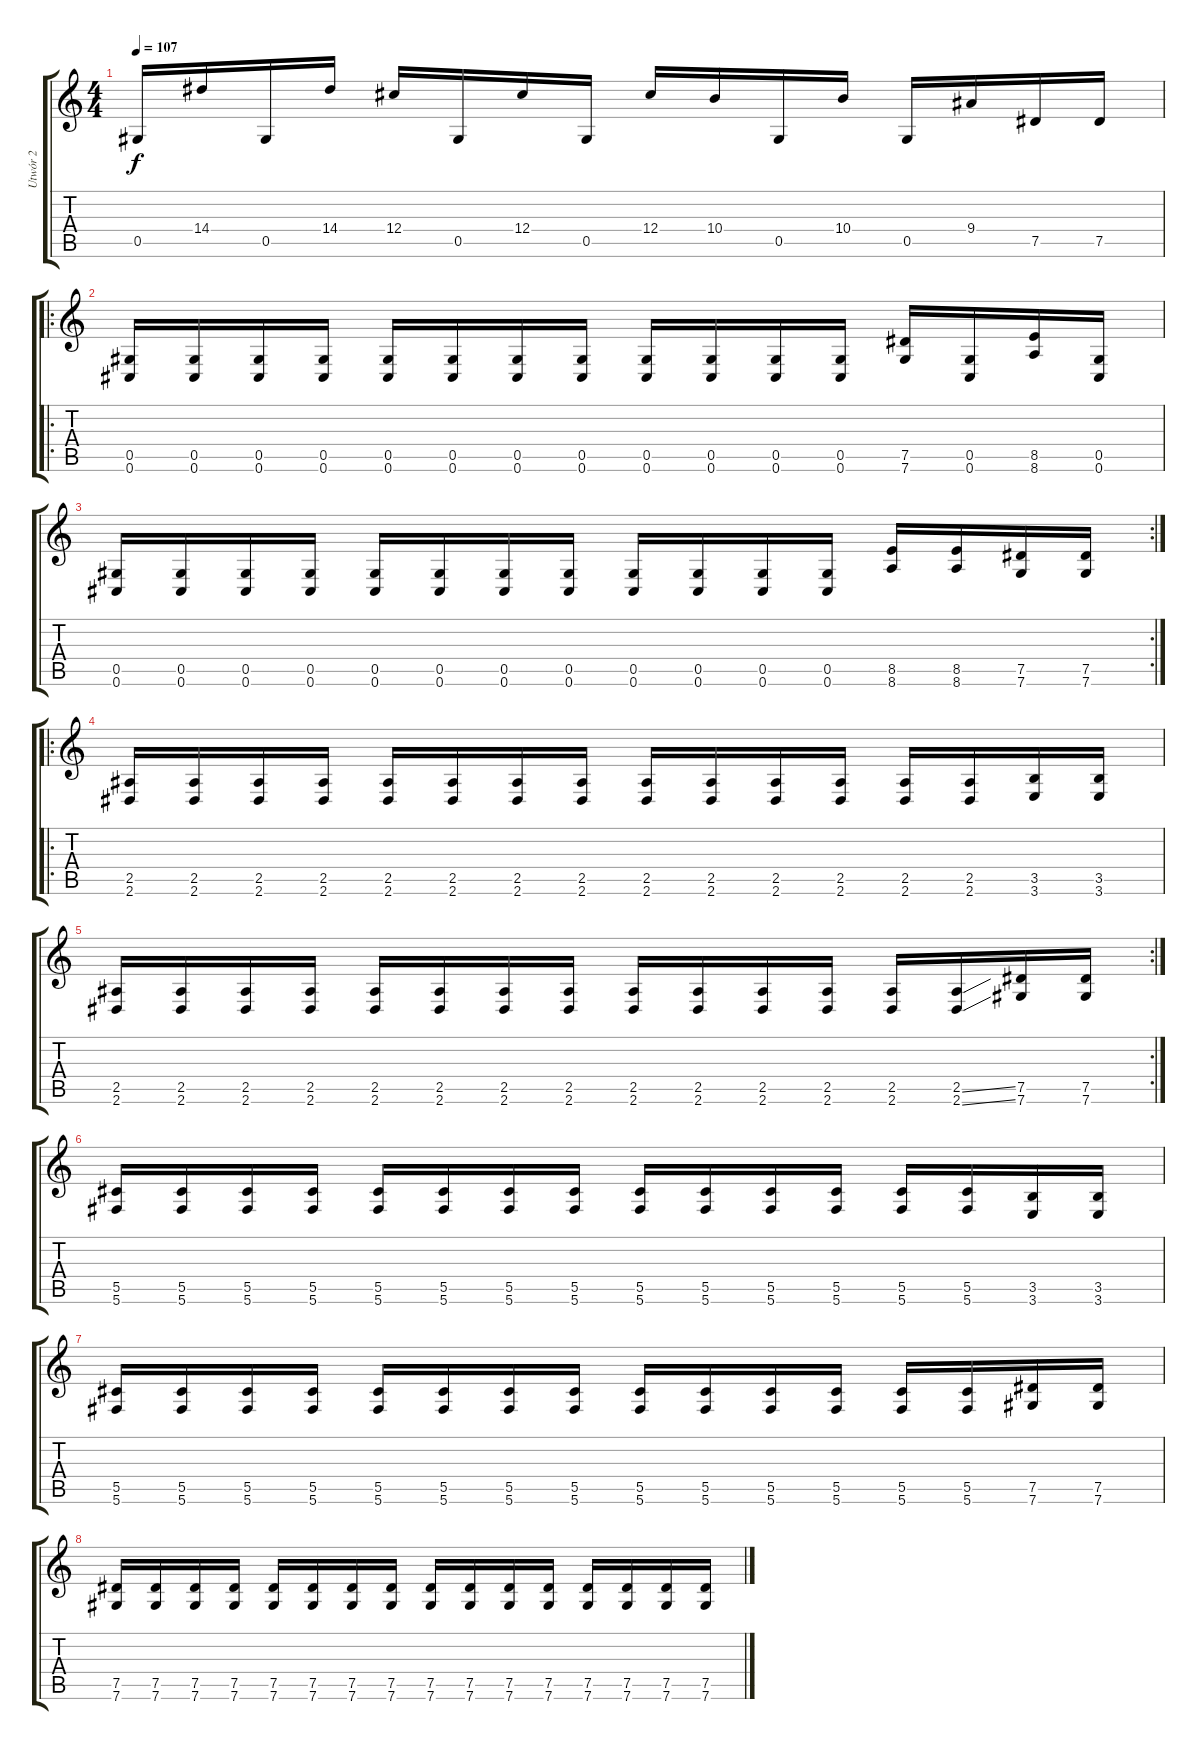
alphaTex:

\track ("Utwór 2" "Utwór 2") {instrument distortionguitar}
\staff {score tabs}
\tuning (Eb4 Bb3 Gb3 Db3 Ab2 Db2) {hide}
\ts (4 4)
\tempo 107
\clef g2
\ks c
0.5.16{dy f volume 13} 14.4.16 0.5.16 14.4.16 12.4.16 0.5.16 12.4.16 0.5.16 12.4.16 10.4.16 0.5.16 10.4.16 0.5.16 9.4.16 7.5.16 7.5.16 |
\ro
(0.5 0.6).16 (0.5 0.6).16 (0.5 0.6).16 (0.5 0.6).16 (0.5 0.6).16 (0.5 0.6).16 (0.5 0.6).16 (0.5 0.6).16 (0.5 0.6).16 (0.5 0.6).16 (0.5 0.6).16 (0.5 0.6).16 (7.5 7.6).16 (0.5 0.6).16 (8.5 8.6).16 (0.5 0.6).16 |
\rc 2
(0.5 0.6).16 (0.5 0.6).16 (0.5 0.6).16 (0.5 0.6).16 (0.5 0.6).16 (0.5 0.6).16 (0.5 0.6).16 (0.5 0.6).16 (0.5 0.6).16 (0.5 0.6).16 (0.5 0.6).16 (0.5 0.6).16 (8.5 8.6).16 (8.5 8.6).16 (7.5 7.6).16 (7.5 7.6).16 |
\ro
(2.5 2.6).16 (2.5 2.6).16 (2.5 2.6).16 (2.5 2.6).16 (2.5 2.6).16 (2.5 2.6).16 (2.5 2.6).16 (2.5 2.6).16 (2.5 2.6).16 (2.5 2.6).16 (2.5 2.6).16 (2.5 2.6).16 (2.5 2.6).16 (2.5 2.6).16 (3.5 3.6).16 (3.5 3.6).16 |
\rc 2
(2.5 2.6).16 (2.5 2.6).16 (2.5 2.6).16 (2.5 2.6).16 (2.5 2.6).16 (2.5 2.6).16 (2.5 2.6).16 (2.5 2.6).16 (2.5 2.6).16 (2.5 2.6).16 (2.5 2.6).16 (2.5 2.6).16 (2.5 2.6).16 (2.5{ss} 2.6{ss}).16 (7.5 7.6).16 (7.5 7.6).16 |
(5.5 5.6).16 (5.5 5.6).16 (5.5 5.6).16 (5.5 5.6).16 (5.5 5.6).16 (5.5 5.6).16 (5.5 5.6).16 (5.5 5.6).16 (5.5 5.6).16 (5.5 5.6).16 (5.5 5.6).16 (5.5 5.6).16 (5.5 5.6).16 (5.5 5.6).16 (3.5 3.6).16 (3.5 3.6).16 |
(5.5 5.6).16 (5.5 5.6).16 (5.5 5.6).16 (5.5 5.6).16 (5.5 5.6).16 (5.5 5.6).16 (5.5 5.6).16 (5.5 5.6).16 (5.5 5.6).16 (5.5 5.6).16 (5.5 5.6).16 (5.5 5.6).16 (5.5 5.6).16 (5.5 5.6).16 (7.5 7.6).16 (7.5 7.6).16 |
(7.5 7.6).16 (7.5 7.6).16 (7.5 7.6).16 (7.5 7.6).16 (7.5 7.6).16 (7.5 7.6).16 (7.5 7.6).16 (7.5 7.6).16 (7.5 7.6).16 (7.5 7.6).16 (7.5 7.6).16 (7.5 7.6).16 (7.5 7.6).16 (7.5 7.6).16 (7.5 7.6).16 (7.5 7.6).16
